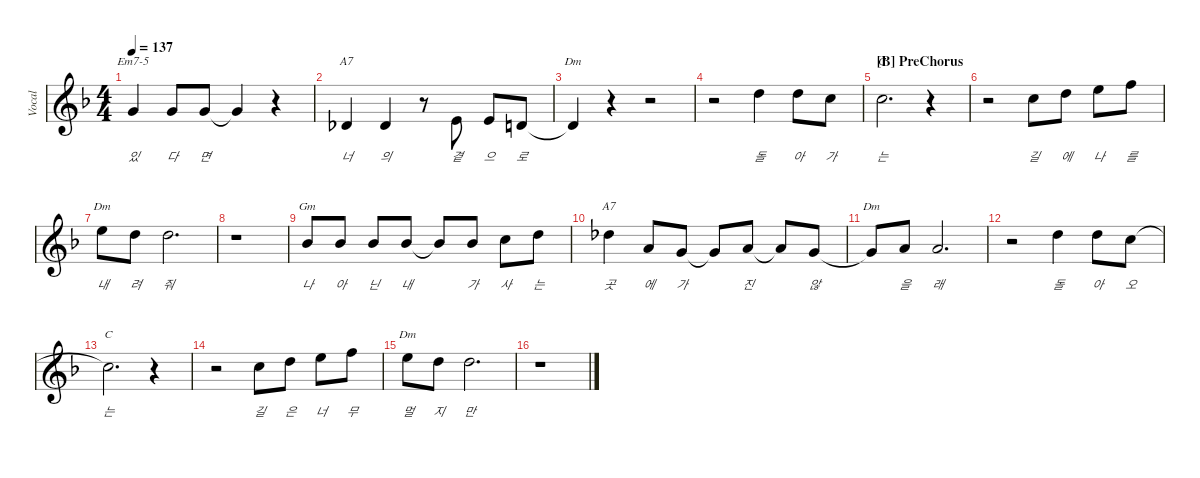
\defaultSystemsLayout 4
\hideDynamics
\bracketExtendMode nobrackets
\track ("Singer" "Vocal") {defaultSystemsLayout 4 instrument voiceoohs}
\staff {score}
\tuning (E4 B3 G3 D3 A2 E2)
\chord ("Dm" x 3 x x x x) {showdiagram false showfingering false}
\chord ("Gm" 6 x x x x x) {firstfret 6 showdiagram false showfingering false}
\chord ("Em7-5" 3 x x x x x) {showdiagram false showfingering false}
\chord ("A7" x 2 x x x x) {showdiagram false showfingering false}
\chord ("C" 8 x x x x x) {firstfret 8 showdiagram false showfingering false}
\chord ("Dm" 12 x x x x x) {firstfret 12 showdiagram false showfingering false}
\chord ("A7" 9 x x x x x) {firstfret 9 showdiagram false showfingering false}
\chord ("Dm" 3 x x x x x) {showdiagram false showfingering false}
\ts (4 4)
\tempo 137
\clef g2
\ks f
3.1{acc forcenatural}.4{ch "Em7-5" lyrics (0 "있") lyrics (1 "") lyrics (2 "") lyrics (3 "") lyrics (4 "") dy mf beam Up} 3.1{acc forcenatural}.8{lyrics (0 "다") lyrics (1 "") lyrics (2 "") lyrics (3 "") lyrics (4 "") beam Up} 3.1{acc forcenatural}.8{lyrics (0 "면") lyrics (1 "") lyrics (2 "") lyrics (3 "") lyrics (4 "") beam Up} 3.1{t acc forcenatural}.4{beam Up} r.4{beam Down} |
2.2{acc b}.4{ch "A7" lyrics (0 "너") lyrics (1 "") lyrics (2 "") lyrics (3 "") lyrics (4 "") beam Up} 2.2{acc b}.4{lyrics (0 "의") lyrics (1 "") lyrics (2 "") lyrics (3 "") lyrics (4 "") beam Up} r.8{beam Down} 0.1{acc forcenatural}.8{lyrics (0 "곁") lyrics (1 "") lyrics (2 "") lyrics (3 "") lyrics (4 "") beam Up} 0.1{acc forcenatural}.8{lyrics (0 "으") lyrics (1 "") lyrics (2 "") lyrics (3 "") lyrics (4 "") beam Up} 3.2{acc forcenatural}.8{lyrics (0 "로") lyrics (1 "") lyrics (2 "") lyrics (3 "") lyrics (4 "") beam Up} |
3.2{t acc forcenatural}.4{ch "Dm" beam Up} r.4{beam Down} r.2{beam Down} |
r.2{beam Down} 10.1{acc forcenatural}.4{lyrics (0 "돌") lyrics (1 "") lyrics (2 "") lyrics (3 "") lyrics (4 "") beam Down} 10.1{acc forcenatural}.8{lyrics (0 "아") lyrics (1 "") lyrics (2 "") lyrics (3 "") lyrics (4 "") beam Down} 8.1{acc forcenatural}.8{lyrics (0 "가") lyrics (1 "") lyrics (2 "") lyrics (3 "") lyrics (4 "") beam Down} |
\section ("B" "PreChorus")
8.1{acc forcenatural}.2{d ch "C" lyrics (0 "는") lyrics (1 "") lyrics (2 "") lyrics (3 "") lyrics (4 "") beam Down} r.4{beam Down} |
r.2{beam Down} 8.1{acc forcenatural}.8{lyrics (0 "길") lyrics (1 "") lyrics (2 "") lyrics (3 "") lyrics (4 "") beam Down} 10.1{acc forcenatural}.8{lyrics (0 "에") lyrics (1 "") lyrics (2 "") lyrics (3 "") lyrics (4 "") beam Down} 12.1{acc forcenatural}.8{lyrics (0 "나") lyrics (1 "") lyrics (2 "") lyrics (3 "") lyrics (4 "") beam Down} 13.1{acc forcenatural}.8{lyrics (0 "를") lyrics (1 "") lyrics (2 "") lyrics (3 "") lyrics (4 "") beam Down} |
12.1{acc forcenatural}.8{ch "Dm" lyrics (0 "내") lyrics (1 "") lyrics (2 "") lyrics (3 "") lyrics (4 "") beam Down} 10.1{acc forcenatural}.8{lyrics (0 "려") lyrics (1 "") lyrics (2 "") lyrics (3 "") lyrics (4 "") beam Down} 10.1{acc forcenatural}.2{d lyrics (0 "줘") lyrics (1 "") lyrics (2 "") lyrics (3 "") lyrics (4 "") beam Down} |
r.1{beam Down} |
6.1{acc b}.8{ch "Gm" lyrics (0 "나") lyrics (1 "") lyrics (2 "") lyrics (3 "") lyrics (4 "") beam Up} 6.1{acc b}.8{lyrics (0 "아") lyrics (1 "") lyrics (2 "") lyrics (3 "") lyrics (4 "") beam Up} 6.1{acc b}.8{lyrics (0 "닌") lyrics (1 "") lyrics (2 "") lyrics (3 "") lyrics (4 "") beam Up} 6.1{acc b}.8{lyrics (0 "내") lyrics (1 "") lyrics (2 "") lyrics (3 "") lyrics (4 "") beam Up} 6.1{t acc b}.8{beam Up} 6.1{acc b}.8{lyrics (0 "가") lyrics (1 "") lyrics (2 "") lyrics (3 "") lyrics (4 "") beam Up} 8.1{acc forcenatural}.8{lyrics (0 "사") lyrics (1 "") lyrics (2 "") lyrics (3 "") lyrics (4 "") beam Down} 10.1{acc forcenatural}.8{lyrics (0 "는") lyrics (1 "") lyrics (2 "") lyrics (3 "") lyrics (4 "") beam Down} |
9.1{acc b}.4{ch "A7" lyrics (0 "곳") lyrics (1 "") lyrics (2 "") lyrics (3 "") lyrics (4 "") beam Down} 5.1{acc forcenatural}.8{lyrics (0 "에") lyrics (1 "") lyrics (2 "") lyrics (3 "") lyrics (4 "") beam Up} 3.1{acc forcenatural}.8{lyrics (0 "가") lyrics (1 "") lyrics (2 "") lyrics (3 "") lyrics (4 "") beam Up} 3.1{t acc forcenatural}.8{beam Up} 5.1{acc forcenatural}.8{lyrics (0 "진") lyrics (1 "") lyrics (2 "") lyrics (3 "") lyrics (4 "") beam Up} 5.1{t acc forcenatural}.8{beam Up} 3.1{acc forcenatural}.8{lyrics (0 "않") lyrics (1 "") lyrics (2 "") lyrics (3 "") lyrics (4 "") beam Up} |
3.1{t acc forcenatural}.8{ch "Dm" beam Up} 5.1{acc forcenatural}.8{lyrics (0 "을") lyrics (1 "") lyrics (2 "") lyrics (3 "") lyrics (4 "") beam Up} 5.1{acc forcenatural}.2{d lyrics (0 "래") lyrics (1 "") lyrics (2 "") lyrics (3 "") lyrics (4 "") beam Up} |
r.2{beam Down} 10.1{acc forcenatural}.4{lyrics (0 "돌") lyrics (1 "") lyrics (2 "") lyrics (3 "") lyrics (4 "") beam Down} 10.1{acc forcenatural}.8{lyrics (0 "아") lyrics (1 "") lyrics (2 "") lyrics (3 "") lyrics (4 "") beam Down} 8.1{acc forcenatural}.8{lyrics (0 "오") lyrics (1 "") lyrics (2 "") lyrics (3 "") lyrics (4 "") beam Down} |
8.1{t acc forcenatural}.2{d ch "C" lyrics (0 "는") lyrics (1 "") lyrics (2 "") lyrics (3 "") lyrics (4 "") beam Down} r.4{beam Down} |
r.2{beam Down} 8.1{acc forcenatural}.8{lyrics (0 "길") lyrics (1 "") lyrics (2 "") lyrics (3 "") lyrics (4 "") beam Down} 10.1{acc forcenatural}.8{lyrics (0 "은") lyrics (1 "") lyrics (2 "") lyrics (3 "") lyrics (4 "") beam Down} 12.1{acc forcenatural}.8{lyrics (0 "너") lyrics (1 "") lyrics (2 "") lyrics (3 "") lyrics (4 "") beam Down} 13.1{acc forcenatural}.8{lyrics (0 "무") lyrics (1 "") lyrics (2 "") lyrics (3 "") lyrics (4 "") beam Down} |
12.1{acc forcenatural}.8{ch "Dm" lyrics (0 "멀") lyrics (1 "") lyrics (2 "") lyrics (3 "") lyrics (4 "") beam Down} 10.1{acc forcenatural}.8{lyrics (0 "지") lyrics (1 "") lyrics (2 "") lyrics (3 "") lyrics (4 "") beam Down} 10.1{acc forcenatural}.2{d lyrics (0 "만") lyrics (1 "") lyrics (2 "") lyrics (3 "") lyrics (4 "") beam Down} |
r.1{beam Down}
